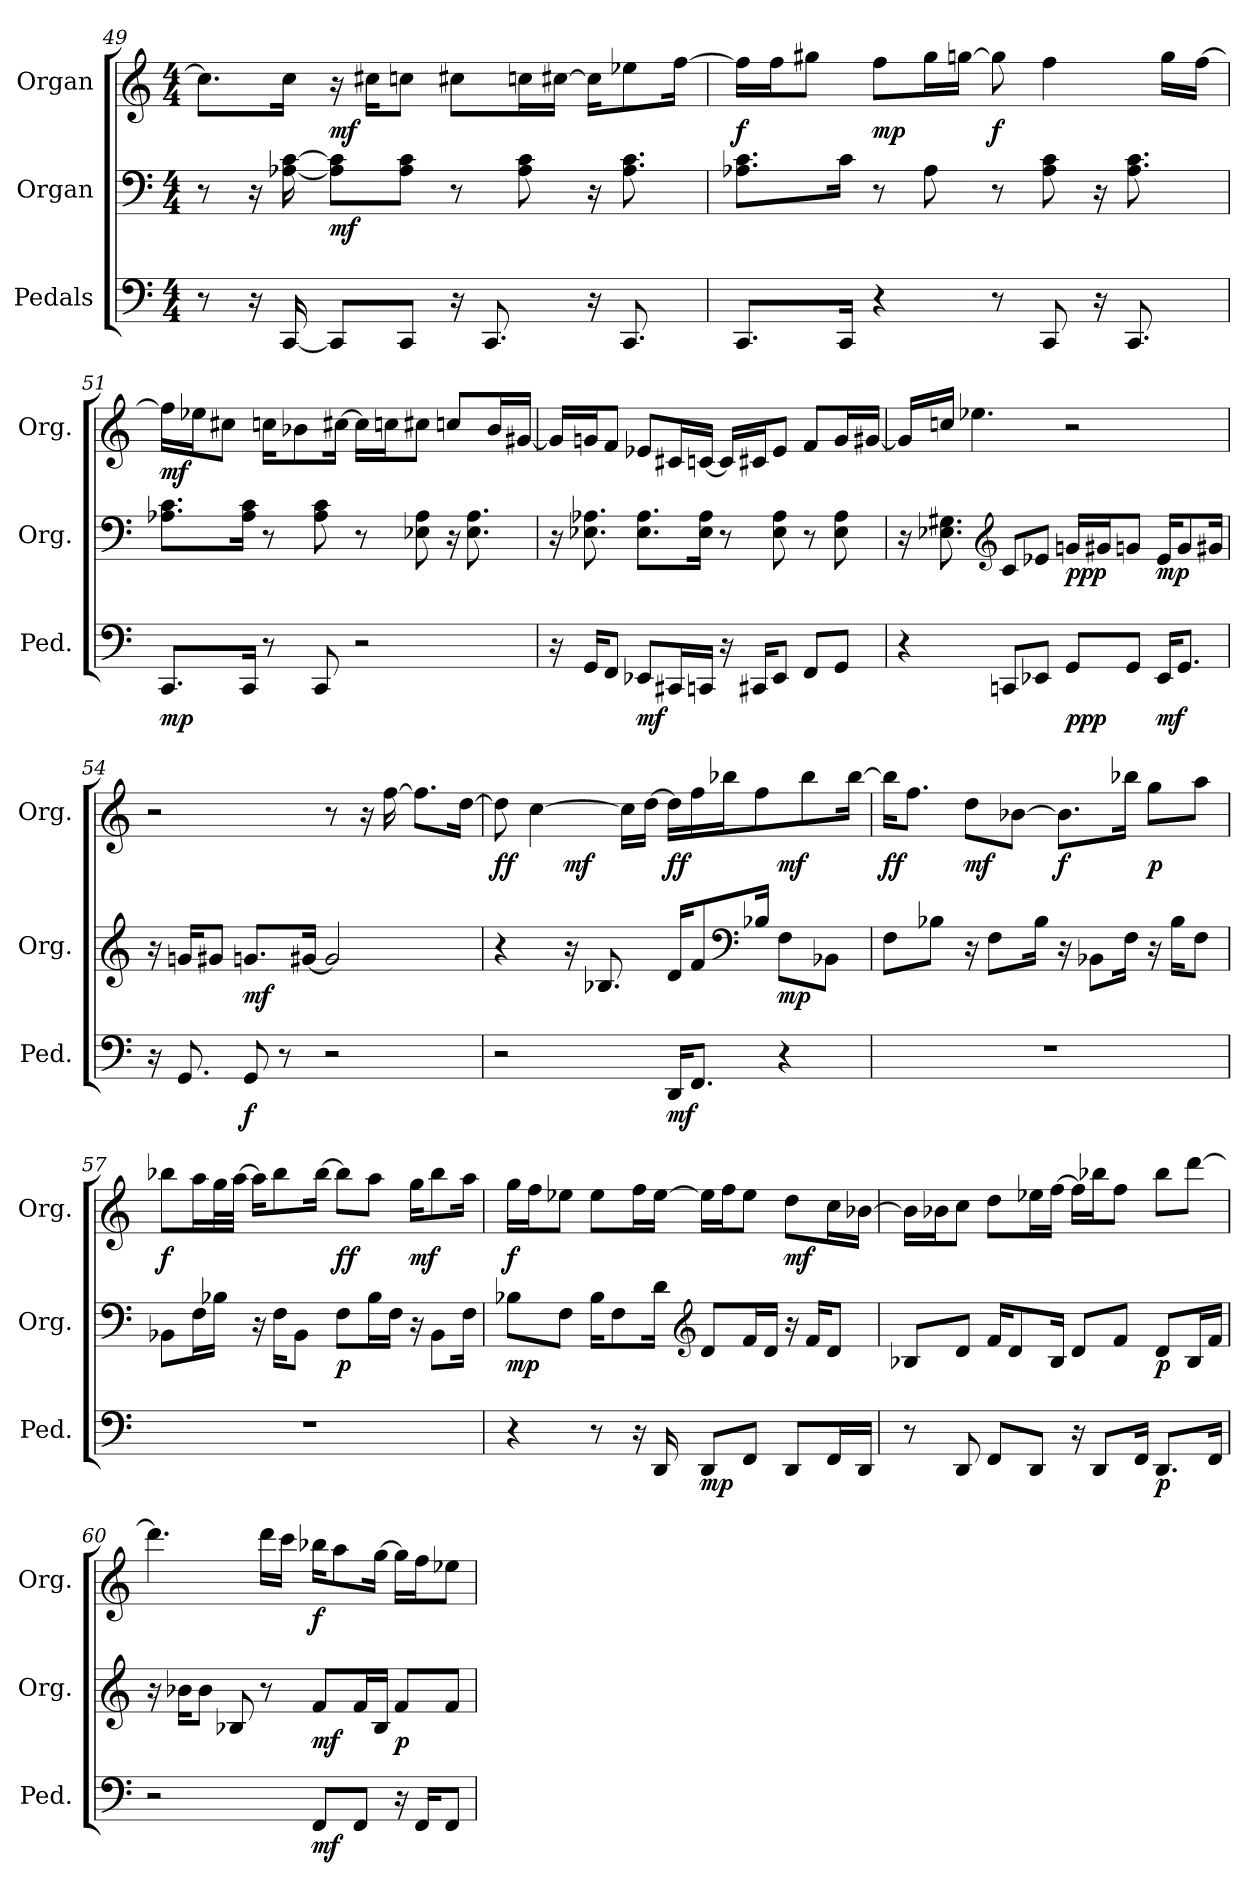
**kern	**dynam	**kern	**dynam	**kern	**dynam
*part3	*part3	*part2	*part2	*part1	*part1
*staff3	*staff3	*staff2	*staff2	*staff1	*staff1
*I"Pedals	*	*I"Organ	*	*I"Organ	*
*I'Ped.	*	*I'Org.	*	*I'Org.	*
*clefF4	*	*clefF4	*	*clefG2	*
*k[]	*	*k[]	*	*k[]	*
*C:	*	*C:	*	*C:	*
*M4/4	*	*M4/4	*	*M4/4	*
=49	=49	=49	=49	=49	=49
8r	.	8r	.	8.cci\L]	.
16r	.	16r	.	.	.
[16CCi/	.	[16A-Xi\ [16ci	.	16cci\Jk	.
8CCi/L]	.	8A-i\] 8ci]L	mf	16r	mf
.	.	.	.	16cc#Xi\KL	.
8CCi/J	.	8A-i\ 8ciJ	.	8ccni\J	.
16r	.	8r	.	8cc#Xi\L	.
8.CCi/	.	.	.	.	.
.	.	8A-i\ 8ci	.	16ccni\L	.
.	.	.	.	[16cc#Xi\JJ	.
16r	.	16r	.	16cc#i\KL]	.
8.CCi/	.	8.A-i\ 8.ci	.	8ee-Xi\	.
.	.	.	.	[16ffi\Jk	.
=50	=50	=50	=50	=50	=50
8.CCi/L	.	8.A-Xi\ 8.ciL	.	16ffi\LL]	f
.	.	.	.	16ffi\J	.
.	.	.	.	8gg#Xi\J	.
16CCi/Jk	.	16ci\Jk	.	.	.
4r	.	8r	.	8ffi\L	mp
.	.	8A-i\	.	16gg#i\L	.
.	.	.	.	[16ggni\JJ	.
8r	.	8r	.	8ggi\]	f
8CCi/	.	8A-i\ 8ci	.	4ffi\	.
16r	.	16r	.	.	.
8.CCi/	.	8.A-i\ 8.ci	.	.	.
.	.	.	.	16ggi\LL	.
.	.	.	.	[16ffi\JJ	.
!!LO:LB:g=z
=51	=51	=51	=51	=51	=51
8.CCi/L	mp	8.A-Xi\ 8.ciL	.	16ffi\LL]	mf
.	.	.	.	16ee-Xi\J	.
.	.	.	.	8cc#Xi\J	.
16CCi/Jk	.	16A-i\ 16ciJk	.	.	.
8r	.	8r	.	16ccni\KL	.
.	.	.	.	8b-Xi\	.
8CCi/	.	8A-i\ 8ci	.	.	.
.	.	.	.	[16cc#Xi\Jk	.
2r	.	8r	.	16cc#i\LL]	.
.	.	.	.	16ccni\J	.
.	.	8E-Xi\ 8A-i	.	8cc#Xi\J	.
.	.	16r	.	8ccni/L	.
.	.	8.E-i\ 8.A-i	.	.	.
.	.	.	.	16b-i/L	.
.	.	.	.	[16g#Xi/JJ	.
=52	=52	=52	=52	=52	=52
16r	.	16r	.	16g#i/LL]	.
16GGi/KL	.	8.E-Xi\ 8.A-Xi	.	16gni/J	.
8FFi/J	.	.	.	8fi/J	.
8EE-Xi/L	mf	8.E-i\ 8.A-iL	.	8e-Xi/L	.
16CC#Xi/L	.	.	.	16c#Xi/L	.
16CCni/JJ	.	16E-i\ 16A-iJk	.	[16cni/JJ	.
16r	.	8r	.	16ci/LL]	.
16CC#Xi/KL	.	.	.	16c#Xi/J	.
8EE-i/J	.	8E-i\ 8A-i	.	8e-i/J	.
8FFi/L	.	8r	.	8fi/L	.
8GGi/J	.	8E-i\ 8A-i	.	16gi/L	.
.	.	.	.	[16g#Xi/JJ	.
!!LO:LB:g=z
=53	=53	=53	=53	=53	=53
4r	.	16r	.	16g#i/LL]	.
.	.	8.E-Xi\ 8.G#Xi	.	16ccni/JJ	.
.	.	.	.	4.ee-Xi\	.
*	*	*clefG2	*	*	*
8CCni/L	.	8ci/L	.	.	.
8EE-Xi/J	.	8e-Xi/J	.	.	.
8GGi/L	ppp	16gni/LL	ppp	2r	.
.	.	16g#Xi/J	.	.	.
8GGi/J	.	8gni/J	.	.	.
16EE-i/KL	mf	16e-i/KL	mp	.	.
8.GGi/J	.	8gi/	.	.	.
.	.	16g#Xi/Jk	.	.	.
=54	=54	=54	=54	=54	=54
16r	.	16r	.	2r	.
8.GGi/	.	16gni/KL	.	.	.
.	.	8g#Xi/J	.	.	.
8GGi/	f	8.gni/L	mf	.	.
8r	.	.	.	.	.
.	.	[16g#Xi/Jk	.	.	.
2r	.	2g#i/]	.	8r	.
.	.	.	.	16r	.
.	.	.	.	[16ffi\	.
.	.	.	.	8.ffi\L]	.
.	.	.	.	[16ddi\Jk	.
=55	=55	=55	=55	=55	=55
*	*	*	*	*^	*
*	*	*	*	*	*^	*
2r	.	4r	.	8ddi\]	4ryy	2.ryy	ff
.	.	.	.	[4cci\	.	.	.
.	.	16r	.	.	2.ryy	.	mf
.	.	8.B-Xi/	.	.	.	.	.
.	.	.	.	16cci\LL]	.	.	.
.	.	.	.	[16ddi\JJ	.	.	.
16DDi/KL	mf	16di/KL	.	16ddi\LL]	.	.	ff
8.FFi/J	.	8fi/	.	16ffi\	.	.	.
.	.	.	.	16bb-Xi\J	.	.	.
*	*	*clefF4	*	*	*	*	*
.	.	16B-Xi/Jk	.	8ffi\	.	.	.
4r	.	8Fi\L	mp	.	.	4ryy	mf
.	.	.	.	8bb-i\	.	.	.
.	.	8BB-Xi\J	.	.	.	.	.
.	.	.	.	[16bb-i\Jk	.	.	.
*	*	*	*	*v	*v	*v	*
!!LO:PB:g=z
=56	=56	=56	=56	=56	=56
1r	.	8Fi\L	.	16bb-i\KL]	ff
.	.	.	.	8.ffi\J	.
.	.	8B-Xi\J	.	.	.
.	.	16r	.	8ddi\L	mf
.	.	8Fi\L	.	.	.
.	.	.	.	[8b-Xi\J	.
.	.	16B-i\Jk	.	.	.
.	.	16r	.	8.b-i\L]	f
.	.	8BB-Xi\L	.	.	.
.	.	16Fi\Jk	.	16bb-Xi\Jk	.
.	.	16r	.	8ggi\L	p
.	.	16B-i\KL	.	.	.
.	.	8Fi\J	.	8aai\J	.
=57	=57	=57	=57	=57	=57
1r	.	8BB-Xi\L	.	8bb-Xi\L	f
.	.	16Fi\L	.	16aai\L	.
.	.	16B-Xi\JJ	.	32ggi\L	.
.	.	.	.	[32aai\JJJ	.
.	.	16r	.	16aai\KL]	.
.	.	16Fi\KL	.	8bb-i\	.
.	.	8BB-i\J	.	.	.
.	.	.	.	[16bb-i\Jk	.
.	.	8Fi\L	p	8bb-i\L]	ff
.	.	16B-i\L	.	8aai\J	.
.	.	16Fi\JJ	.	.	.
.	.	16r	.	16ggi\KL	mf
.	.	8BB-i\L	.	8bb-i\	.
.	.	16Fi\Jk	.	16aai\Jk	.
!!LO:LB:g=z
=58	=58	=58	=58	=58	=58
4r	.	8B-Xi\L	mp	16ggi\LL	f
.	.	.	.	16ffi\J	.
.	.	8Fi\J	.	8ee-Xi\J	.
8r	.	16B-i\KL	.	8ee-i\L	.
.	.	8Fi\	.	.	.
16r	.	.	.	16ffi\L	.
16DDi/	.	16di\Jk	.	[16ee-i\JJ	.
*	*	*clefG2	*	*	*
8DDi/L	mp	8di/L	.	16ee-i\LL]	.
.	.	.	.	16ffi\J	.
8FFi/J	.	16fi/L	.	8ee-i\J	.
.	.	16di/JJ	.	.	.
8DDi/L	.	16r	.	8ddi\L	mf
.	.	16fi/KL	.	.	.
16FFi/L	.	8di/J	.	16cci\L	.
16DDi/JJ	.	.	.	[16b-Xi\JJ	.
=59	=59	=59	=59	=59	=59
8r	.	8B-Xi/L	.	16b-i\LL]	.
.	.	.	.	16b-Xi\J	.
8DDi/	.	8di/J	.	8cci\J	.
8FFi/L	.	16fi/KL	.	8ddi\L	.
.	.	8di/	.	.	.
8DDi/J	.	.	.	16ee-Xi\L	.
.	.	16B-i/Jk	.	[16ffi\JJ	.
16r	.	8di/L	.	16ffi\LL]	.
8DDi/L	.	.	.	16bb-Xi\J	.
.	.	8fi/J	.	8ffi\J	.
16FFi/Jk	.	.	.	.	.
8.DDi/L	p	8di/L	p	8bb-i\L	.
.	.	16B-i/L	.	[8dddi\J	.
16FFi/Jk	.	16fi/JJ	.	.	.
!!LO:LB:g=z
=60	=60	=60	=60	=60	=60
2r	.	16r	.	4.dddi\]	.
.	.	16b-Xi\KL	.	.	.
.	.	8b-i\J	.	.	.
.	.	8B-Xi/	.	.	.
.	.	8r	.	16dddi\LL	.
.	.	.	.	16ccci\JJ	.
8FFi/L	mf	8fi/L	mf	16bb-Xi\KL	f
.	.	.	.	8aai\	.
8FFi/J	.	16fi/L	.	.	.
.	.	16B-i/JJ	.	[16ggi\Jk	.
16r	.	8fi/L	p	16ggi\LL]	.
16FFi/KL	.	.	.	16ffi\J	.
8FFi/J	.	8fi/J	.	8ee-Xi\J	.
=	=	=	=	=	=
*-	*-	*-	*-	*-	*-
